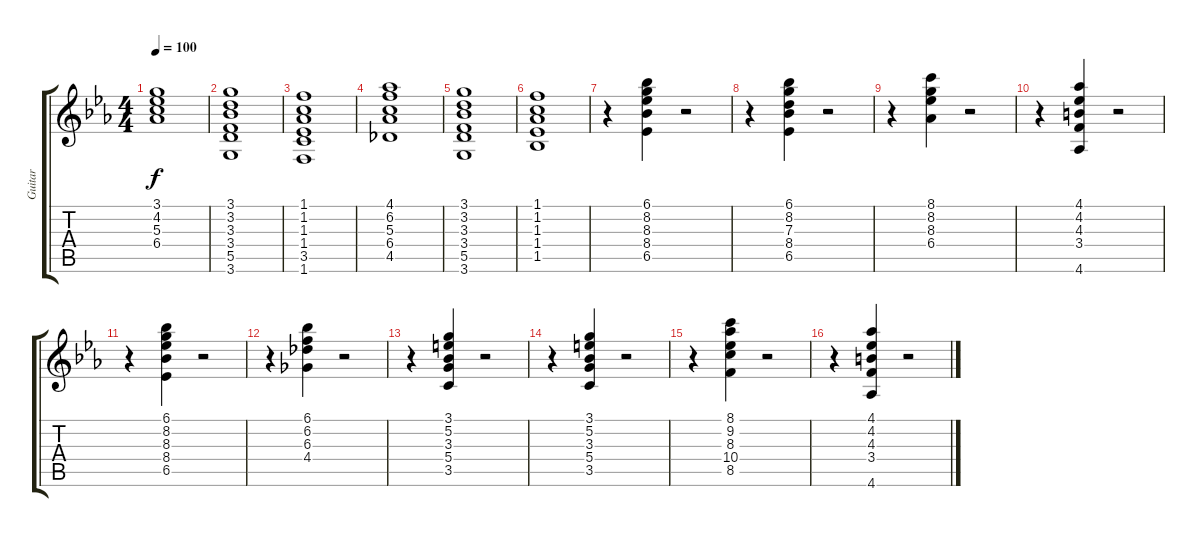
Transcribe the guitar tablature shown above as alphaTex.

\track ("Guitar" "Guitar") {instrument electricguitarjazz}
\staff {score tabs}
\tuning (E4 B3 G3 D3 A2 E2) {hide}
\ts (4 4)
\tempo 100
\clef g2
\ks eb
(3.1 4.2 5.3 6.4).1{dy f} |
(3.1 3.2 3.3 3.4 5.5 3.6).1 |
(1.1 1.2 1.3 1.4 3.5 1.6).1 |
(4.1 6.2 5.3 6.4 4.5).1 |
(3.1 3.2 3.3 3.4 5.5 3.6).1 |
(1.1 1.2 1.3 1.4 1.5).1 |
r.4 (6.1 8.2 8.3 8.4 6.5).4 r.2 |
r.4 (6.1 8.2 7.3 8.4 6.5).4 r.2 |
r.4 (8.1 8.2 8.3 6.4).4 r.2 |
r.4 (4.1 4.2 4.3 3.4 4.6).4 r.2 |
r.4 (6.1 8.2 8.3 8.4 6.5).4 r.2 |
r.4 (6.1 6.2 6.3 4.4).4 r.2 |
r.4 (3.1 5.2 3.3 5.4 3.5).4 r.2 |
r.4 (3.1 5.2 3.3 5.4 3.5).4 r.2 |
r.4 (8.1 9.2 8.3 10.4 8.5).4 r.2 |
r.4 (4.1 4.2 4.3 3.4 4.6).4 r.2
